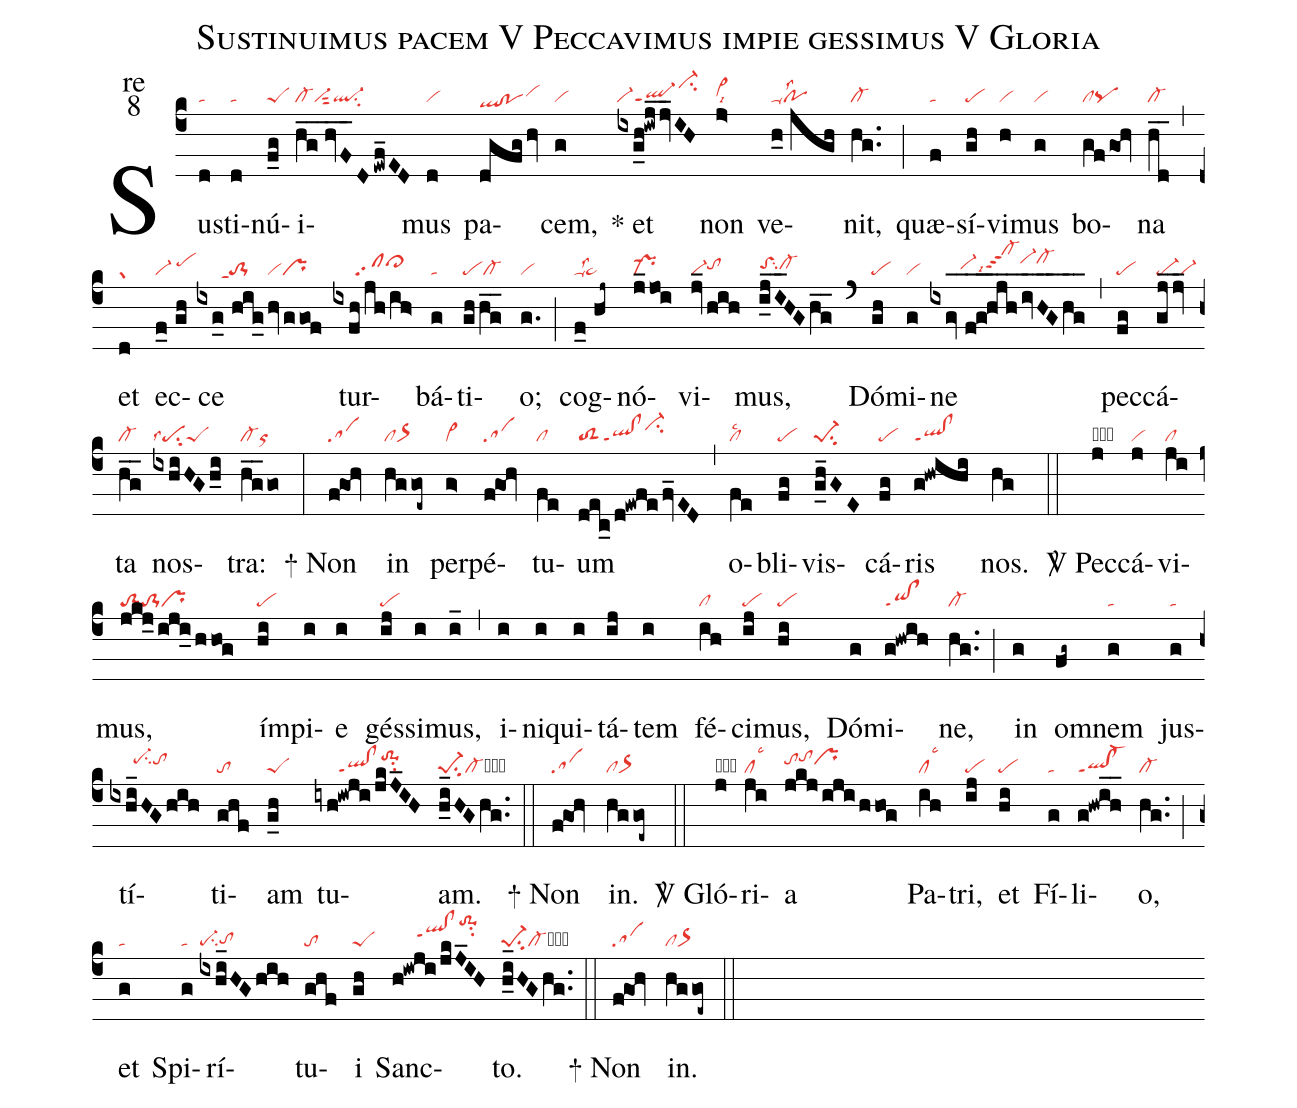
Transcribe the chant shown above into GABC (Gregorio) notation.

name:Sustinuimus pacem V Peccavimus impie gessimus V Gloria;
office-part:re;
mode:8;
nabc-lines:1;
%%
(c4) Sus(d|ta)ti(d|ta)nú(f_g|peS)i(hg__//hvF__D/ewf_ED|cl-vi-sut2ql-su2)mus(d|vi)
pa(dgfghv|qlhd!pohdvihh)cem,(g|vi)
<sp>*</sp> et(ixg_h!iwj_jv_IH|vi-ql-ppt1ci-hk) non(j>|vi>hhlsi8)
ve(h_0//jgh|poppu1lss2)nit,(hg..|cl-) (;)
quæ(f|ta)sí(gh|pe)vi(h|vi)mus(g|vi) bo(gf/goh|clpq)na(hd__|cl-) (,)
et(d|gr) ec(f_0//gh|vi-/pehi)ce(ixg_0//hig_|//////to-1ppt1|hvggof|vipr)
tur(ixfh/jh/ih>|//////clpp2ci~hi)bá(g|ta)ti(gh/hg__|pecl-)o;(g.|vi) (;)
cog(f_0//hj~|pe~ppu1lss2)nó(j_1joi|pr-)vi(jv_hih|vi-tohh)mus,(ijI___HGhg__|toShhsu2cl-hh) (`)
Dó(gh|pe)mi(g|vi)ne(ixgv_//f@g@hjh_____ivHG___hg__|////////vi-hhcl-hmppt3lsi7vi-hjcl-hj) (,)
pec(fg|pe)cá(gj_jv_|pe-vi-)ta(hg__|cl-)
nos(ixhiHGh_i|pesu2lss4peS)tra:(hg__go|cl-or) (:)

<sp>+</sp> Non(f!goh|sa) in(hggoe~|clor>)
per(g>|vi>)pé(f@goh|sa)tu(fe|cl)um(dec_/d!ewfefv_ED|toS2ql!clppt1ci-hj) (,)
o(fe|cllsc2)bli(fg|pe)vis(g_h_GE|pe-1su2)cá(fg|pe)ris(g!hwihi|ql!clppt1)
nos.(hg) (::)

<sp>V/</sp> Pec(j|obvi)cá(j|vi)vi(ji|cl)mus,(jkj_/iji_/hhog|to-1to-1pr)
ím(hi|pe)pi(i)e(i) gés(ij|pe)si(i)mus,(i_) (,)
i(i)ni(i)qui(i)tá(ij)tem(i) fé(ih|cl)ci(ij|pe)mus,(hi|pe)
Dó(g)mi(g!hwih|qi!clppt1)ne,(hg..|cl-) (;)
in(g) om(fg~)nem(g|ta)
jus(g|ta)tí(ixhi_HGhih|//////pe-hisu2tohi)ti(ghf|to)am(g_h|peS)
tu(iyh!iwji/jkJ_IH|//////ql!clppt1to-1hjsu2)am.(h_i_HGhg..|pe-1su2cl-cb) (::)

<sp>+</sp> Non(f!goh|sa) in.(hggoe~|clor>) (::)

<sp>V/</sp> Gló(j|obvi)ri(ji|cllsc3)a(jkj/iji/hhog|tohitohjprhi) Pa(ih|cllsc3)tri,(ij|pe) et(hi|pe) Fí(g|ta)li(g!hwih__|ql!cl-ppt1)o,(hg..|cl-) (;) et(g|ta) Spi(g|ta)rí(ixhi_HG/hih|pe-su2tohg)tu(ghf|to)i(gh|peS) Sanc(h!iwji/jkJ_IH|//////qlhi!clhippt1to-1hmsu2)to.(h_i_HGhg..|pe-1su2cl-cb) (::)

<sp>+</sp> Non(f!goh|sa) in.(hggoe~|clor>) (::)
